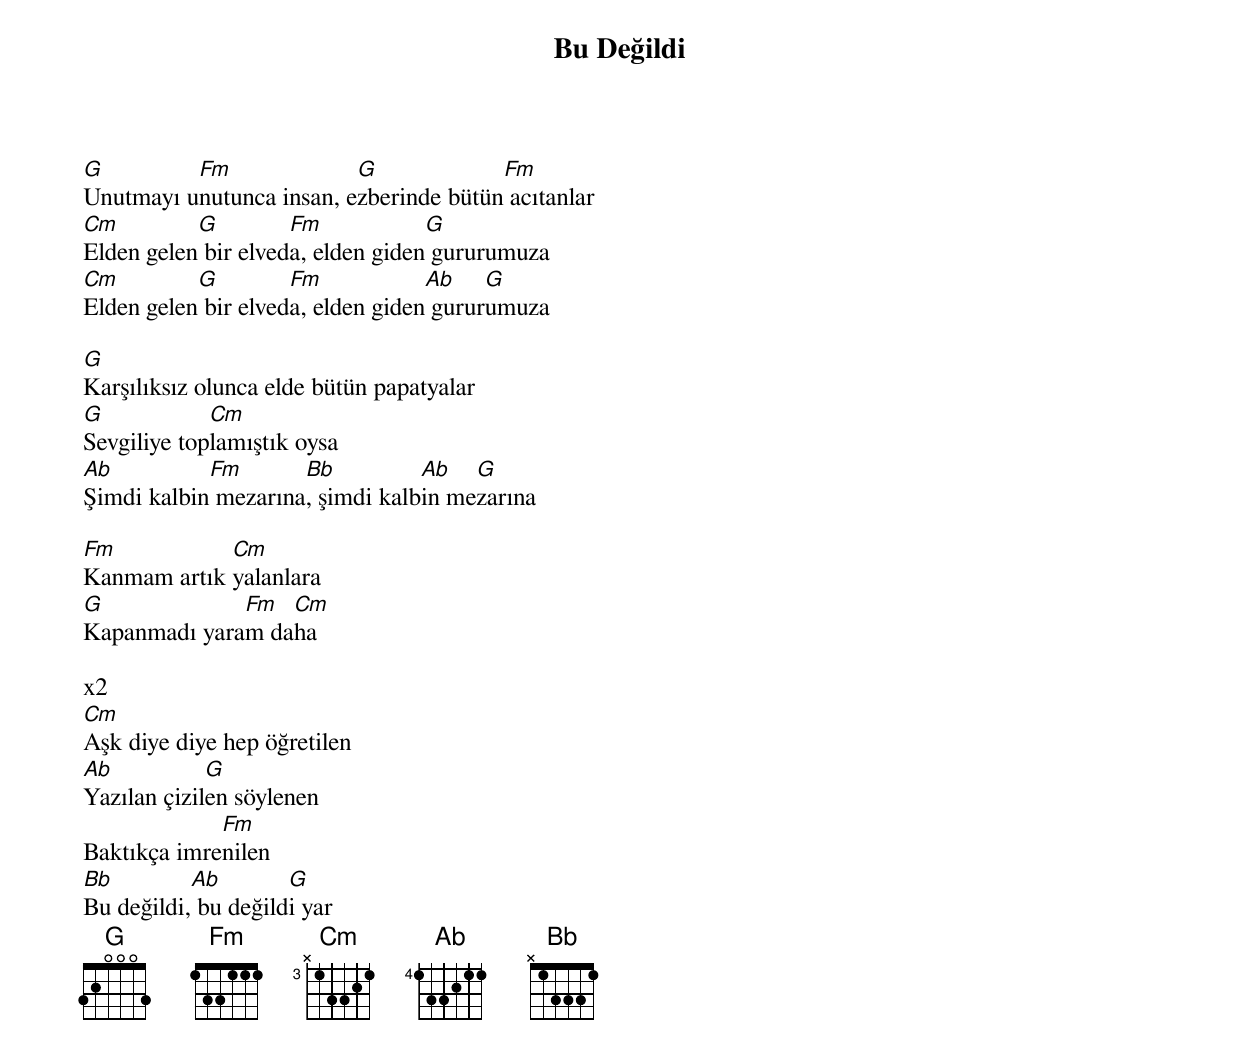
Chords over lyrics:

{title: Bu Değildi}
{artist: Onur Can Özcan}

G         Fm              G             Fm
Unutmayı unutunca insan, ezberinde bütün acıtanlar
Cm         G         Fm            G
Elden gelen bir elveda, elden giden gururumuza
Cm         G         Fm            Ab    G
Elden gelen bir elveda, elden giden gururumuza

G
Karşılıksız olunca elde bütün papatyalar
G            Cm
Sevgiliye toplamıştık oysa
Ab          Fm       Bb          Ab   G
Şimdi kalbin mezarına, şimdi kalbin mezarına

Fm           Cm
Kanmam artık yalanlara
G             Fm  Cm
Kapanmadı yaram daha

x2
Cm
Aşk diye diye hep öğretilen
Ab           G
Yazılan çizilen söylenen
             Fm
Baktıkça imrenilen
Bb         Ab        G
Bu değildi, bu değildi yar
